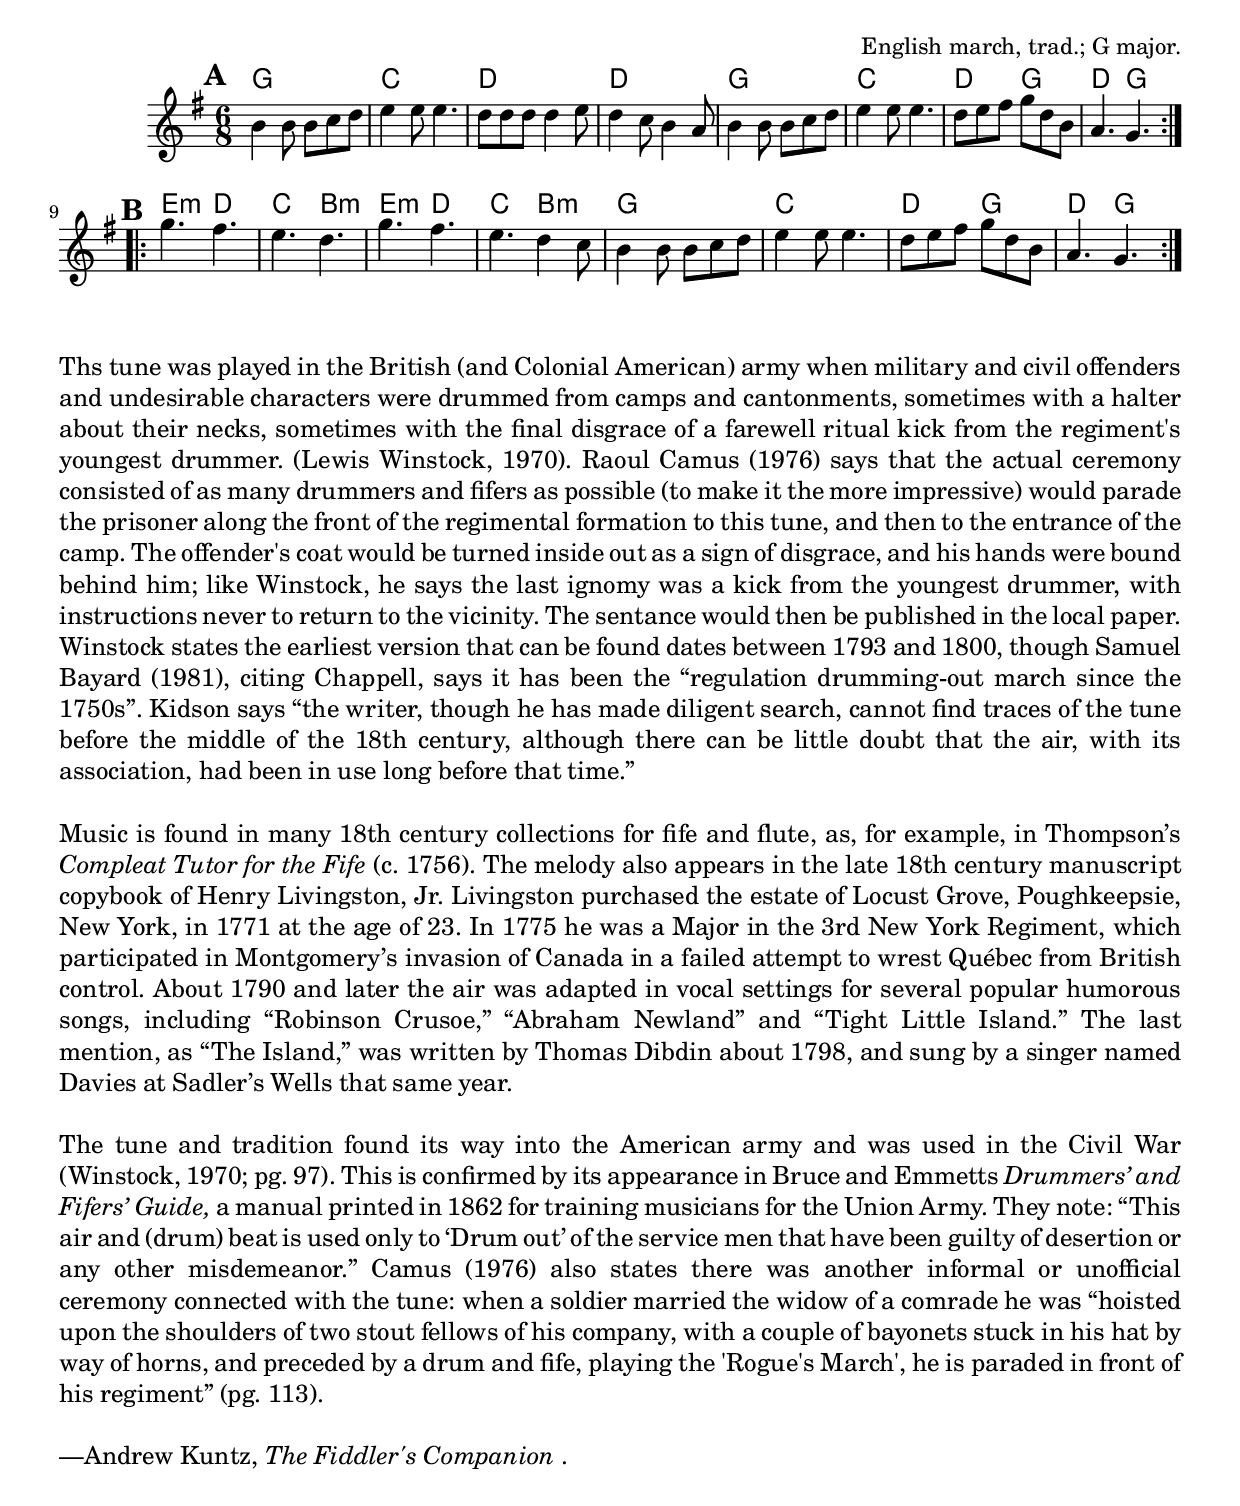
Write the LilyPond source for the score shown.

\version "2.18.2"
\include "util.ly"

\tocItem \markup "Rogue's March"

\score {
  <<
    \relative b' {
      \time 6/8
      \key g \major

      \repeat volta 2 {
        \mark \default
        b4 b8 b c d |
        e4 e8 e4. |
        d8 d d d4 e8 |
        d4 c8 b4 a8 |

        b4 b8 b c d |
        e4 e8 e4. |
        d8 e fis g d b |
        a4. g4. |
      }

      \break % otherwise the last bar of A ends up on a new line

      \repeat volta 2 {
        \mark \default
        g'4. fis4. |
        e4. d4. |
        g4. fis4. |
        e4. d4 c8 |

        b4 b8 b c d |
        e4 e8 e4. |
        d8 e fis g d b |
        a4. g4. |
      }
    }

    \chords {
      \time 6/8

      \transpose c' c {
        \repeat volta 2 {
          g2. | c2. | d2. | d2. |
          g2. | c2. | d4. g4. | d4. g4. |
        }
        \repeat volta 2 {
          e4.:m d4. | c4. b4.:m | e4.:m d4. | c4. b4.:m |
          g2. | c2. | d4. g4. | d4. g4. |
        }
      }
    }
  >>

  \header {
    title = "Rogue's March"
    opus = "English march, trad.; G major."
  }
}

\markuplist {
  \paragraph {
    Ths tune was played in the British (and Colonial American) army when military
    and civil offenders and undesirable characters were drummed from camps and
    cantonments, sometimes with a halter about their necks, sometimes with the
    final disgrace of a farewell ritual kick from the regiment's youngest drummer.
    (Lewis Winstock, 1970). Raoul Camus (1976) says that the actual ceremony
    consisted of as many drummers and fifers as possible (to make it the more
    impressive) would parade the prisoner along the front of the regimental
    formation to this tune, and then to the entrance of the camp. The offender's
    coat would be turned inside out as a sign of disgrace, and his hands were
    bound behind him; like Winstock, he says the last ignomy was a kick from
    the youngest drummer, with instructions never to return to the vicinity.
    The sentance would then be published in the local paper. Winstock states
    the earliest version that can be found dates between 1793 and 1800, though
    Samuel Bayard (1981), citing Chappell, says it has been the “regulation
    drumming‑out march since the 1750s”. Kidson says “the writer, though he
    has made diligent search, cannot find traces of the tune before the middle
    of the 18th century, although there can be little doubt that the air,
    with its association, had been in use long before that time.”
  }
  \paragraph {
    Music is found in many 18th century collections for fife and flute, as,
    for example, in Thompson’s \italic{Compleat Tutor for the Fife} (c. 1756).
    The melody also appears in the late 18th century manuscript copybook of
    Henry Livingston, Jr.  Livingston purchased the estate of Locust Grove,
    Poughkeepsie, New York, in 1771 at the age of 23. In 1775 he was a Major
    in the 3rd New York Regiment, which participated in Montgomery’s invasion
    of Canada in a failed attempt to wrest Québec from British control.
    About 1790 and later the air was adapted in vocal settings for several
    popular humorous songs, including “Robinson Crusoe,” “Abraham Newland”
    and “Tight Little Island.”  The last mention, as “The Island,” was
    written by Thomas Dibdin about 1798, and sung by a singer named Davies
    at Sadler’s Wells that same year.
  }
  \paragraph {
    The tune and tradition found its way into the American army and was used
    in the Civil War (Winstock, 1970; pg. 97). This is confirmed by its
    appearance in Bruce and Emmetts \italic{Drummers’ and Fifers’ Guide,} a
    manual printed in 1862 for training musicians for the Union Army.
    They note: “This air and (drum) beat is used only to ‘Drum out’ of the
    service men that have been guilty of desertion or any other misdemeanor.”
    Camus (1976) also states there was another informal or unofficial ceremony
    connected with the tune: when a soldier married the widow of a comrade he
    was “hoisted upon the shoulders of two stout fellows of his company, with
    a couple of bayonets stuck in his hat by way of horns, and preceded by a
    drum and fife, playing the 'Rogue's March', he is paraded in front of his
    regiment” (pg. 113).
  }
  \paragraph {
    —Andrew Kuntz, \italic{The Fiddler's Companion}.
  }
}